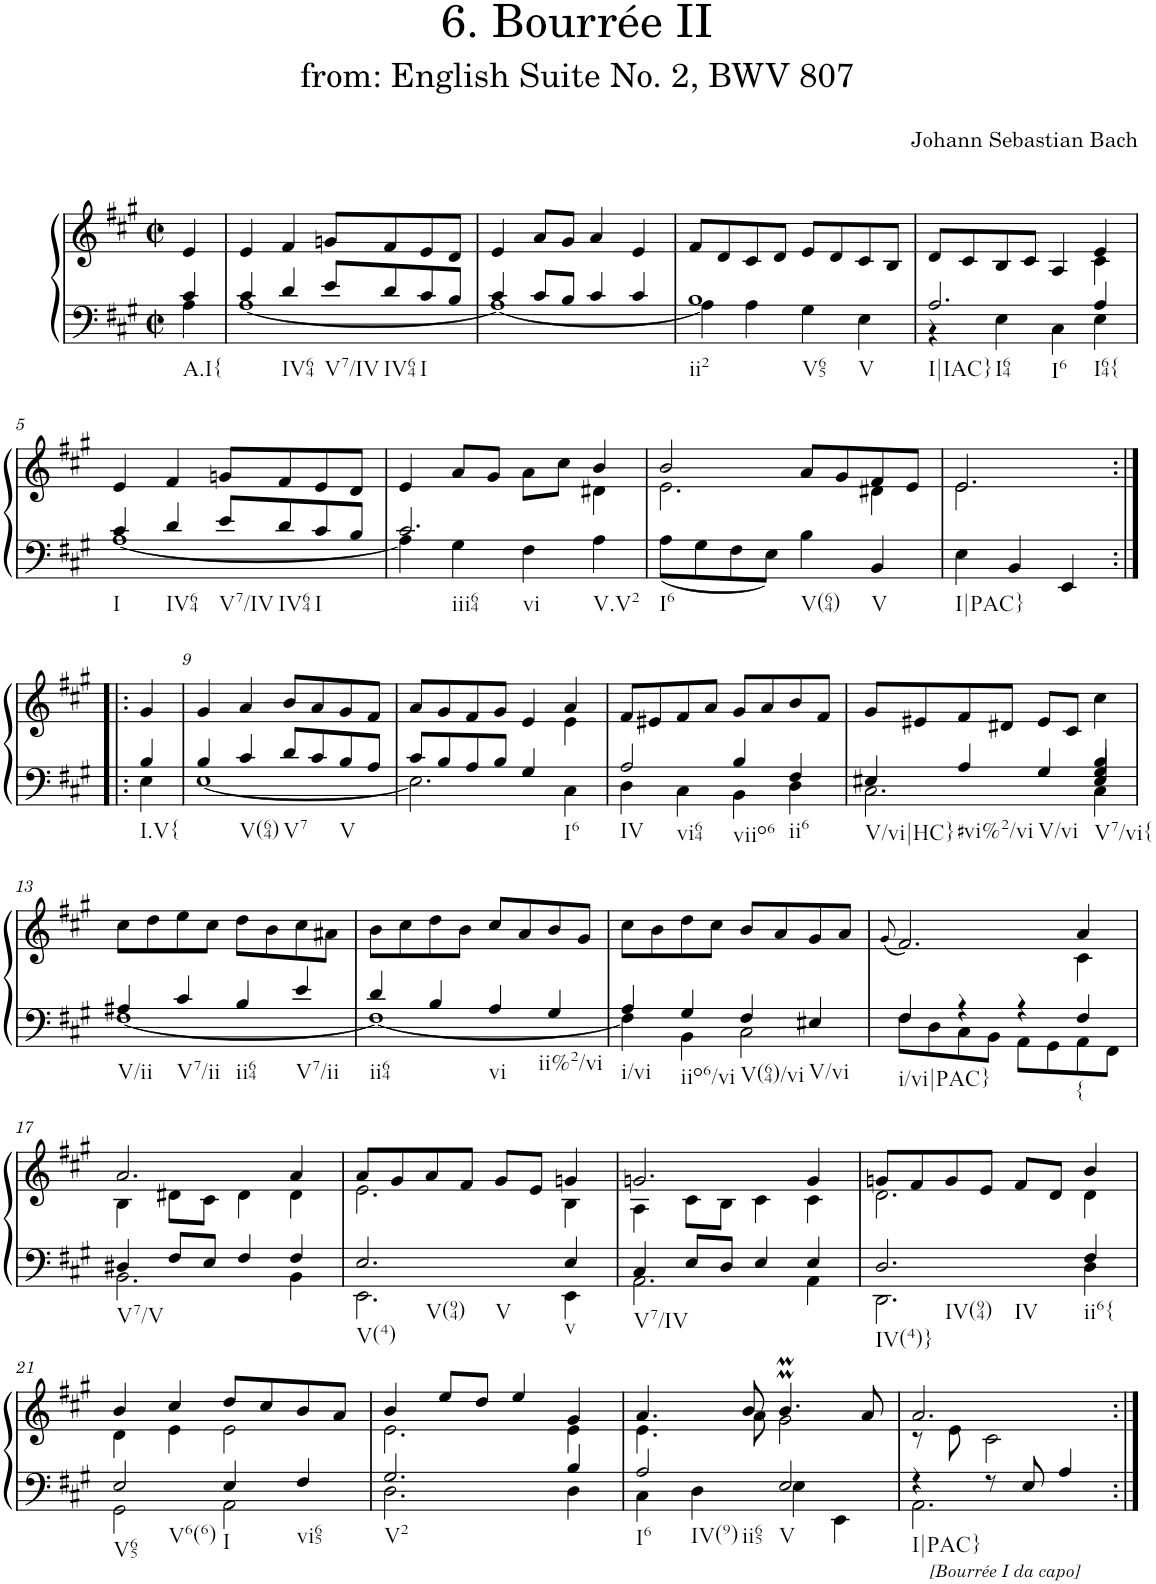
**kern	**kern
*part1	*part1
*staff2	*staff1
*I"Piano	*
*I'Pno.	*
*clefF4	*clefG2
*k[f#c#g#]	*k[f#c#g#]
*M2/2	*M2/2
*met(c|)	*met(c|)
=	=
*^	*
!LO:TX:b:t=A.I{	!	!
4c#/	4A\	4e/
=1	=1	=1
4c#/	[1A	4e/
!LO:TX:b:t=IV64	!	!
4d/	.	4f#/
!LO:TX:b:t=V7/IV	!	!
8e/L	.	8gn/L
!LO:TX:b:t=IV64	!	!
8d/	.	8f#/
!LO:TX:b:t=I	!	!
8c#/	.	8e/
8B/J	.	8d/J
=2	=2	=2
4c#/	1A_	4e/
8c#/L	.	8a/L
8B/J	.	8g#/J
4c#/	.	4a/
4c#/	.	4e/
=3	=3	=3
!LO:TX:b:t=ii2	!	!
!LO:TX:b:t=V65	!	!
!LO:TX:b:t=V	!	!
1B	4A\]	8f#/L
.	.	8d/
.	4A\	8c#/
.	.	8d/J
.	4G#\	8e/L
.	.	8d/
.	4E\	8c#/
.	.	8B/J
=4	=4	=4
*	*	*^
!LO:TX:b:t=I|IAC}	!	!	!
!LO:TX:b:t=I64	!	!	!
!LO:TX:b:t=I6	!	!	!
2.A/	4r	8d/L	2.ryy
.	.	8c#/	.
.	4E\	8B/	.
.	.	8c#/J	.
.	4C#\	4A/	.
!LO:TX:b:t=I64{	!	!	!
4A/	4E\	4e/	4c#\
!!LO:LB:g=z
=5	=5	=5	=5
!LO:TX:b:t=I	!	!	!
*	*	*v	*v
4c#/	[1A	4e/
!LO:TX:b:t=IV64	!	!
4d/	.	4f#/
!LO:TX:b:t=V7/IV	!	!
8e/L	.	8gn/L
!LO:TX:b:t=IV64	!	!
8d/	.	8f#/
!LO:TX:b:t=I	!	!
8c#/	.	8e/
8B/J	.	8d/J
=6	=6	=6
*	*	*^
!LO:TX:b:t=iii64	!	!	!
!LO:TX:b:t=vi	!	!	!
2.c#/	4A\]	4e/	2.ryy
.	4G#\	8a/L	.
.	.	8g#/J	.
.	4F#\	8a\L	.
.	.	8cc#\J	.
!LO:TX:b:t=V.V2	!	!	!
4ryy	4A\	4b/	4d#X\
=7	=7	=7	=7
!LO:TX:b:t=I6	!	!	!
!LO:TX:b:t=V(64)	!	!	!
!LO:TX:b:t=V	!	!	!
1ryy	8A\L	2b/	2.e\
.	8G#\	.	.
.	8F#\	.	.
.	8E\J	.	.
.	4B\	8a/L	.
.	.	8g#/	.
.	4BB/	8f#/	4d#X\
.	.	8e/J	.
=8	=8	=8	=8
!LO:TX:b:t=I|PAC}	!	!	!
2.ryy	4E\	2.e/	2.e\
.	4BB/	.	.
.	4EE/	.	.
*	*	*v	*v
!!LO:LB:g=z
=8X1:|!|:	=8X1:|!|:	=8X1:|!|:
!LO:TX:b:t=I.V{	!	!
4B/	4E\	4g#/
=9	=9	=9
4B/	[1E	4g#/
!LO:TX:b:t=V(64)	!	!
4c#/	.	4a/
!LO:TX:b:t=V7	!	!
8d/L	.	8b/L
8c#/	.	8a/
!LO:TX:b:t=V	!	!
8B/	.	8g#/
8A/J	.	8f#/J
=10	=10	=10
*	*	*^
8c#/L	2.E\]	8a/L	2.ryy
8B/	.	8g#/	.
8A/	.	8f#/	.
8B/J	.	8g#/J	.
4G#/	.	4e/	.
!LO:TX:b:t=I6	!	!	!
4ryy	4C#\	4a/	4e\
=11	=11	=11	=11
!LO:TX:b:t=IV	!	!	!
!LO:TX:b:t=vi64	!	!	!
*	*	*v	*v
2A/	4D\	8f#/L
.	.	8e#X/
.	4C#\	8f#/
.	.	8a/J
!LO:TX:b:t=viio6	!	!
4B/	4BB\	8g#/L
.	.	8a/
!LO:TX:b:t=ii6	!	!
4F#/	4D\	8b/
.	.	8f#/J
=12	=12	=12
*^	*^	*
!LO:TX:b:t=V/vi|HC}	!	!	!	!
4E#X/	2.C#\	2.ryy	2.ryy	8g#/L
.	.	.	.	8e#X/
!LO:TX:b:t=#vi%2/vi	!	!	!	!
4A/	.	.	.	8f#/
.	.	.	.	8d#X/J
!LO:TX:b:t=V/vi	!	!	!	!
4G#/	.	.	.	8e#/L
.	.	.	.	8c#/J
!LO:TX:b:t=V7/vi{	!	!	!	!
4B/	4C#\	4G#/	4E#/	4cc#\
!!LO:LB:g=z
=13	=13	=13	=13	=13
!LO:TX:b:t=V/ii	!	!	!	!
*	*v	*v	*v	*
4A#X/	[1F#	8cc#\L
.	.	8dd\
!LO:TX:b:t=V7/ii	!	!
4c#/	.	8ee\
.	.	8cc#\J
!LO:TX:b:t=ii64	!	!
4B/	.	8dd\L
.	.	8b\
!LO:TX:b:t=V7/ii	!	!
4e/	.	8cc#\
.	.	8a#X\J
=14	=14	=14
!LO:TX:b:t=ii64	!	!
4d/	1F#_	8b\L
.	.	8cc#\
4B/	.	8dd\
.	.	8b\J
!LO:TX:b:t=vi	!	!
4A/	.	8cc#/L
.	.	8a/
!LO:TX:b:t=ii%2/vi	!	!
4G#/	.	8b/
.	.	8g#/J
=15	=15	=15
!LO:TX:b:t=i/vi	!	!
4A/	4F#\]	8cc#\L
.	.	8b\
!LO:TX:b:t=iio6/vi	!	!
4G#/	4BB\	8dd\
.	.	8cc#\J
!LO:TX:b:t=V(64)/vi	!	!
4F#/	2C#\	8b/L
.	.	8a/
!LO:TX:b:t=V/vi	!	!
4E#X/	.	8g#/
.	.	8a/J
=16	=16	=16
.	.	(8qg#/
*	*	*^
!LO:TX:b:t=i/vi|PAC}	!	!	!
4F#/	8F#\L	2.f#/)	2.ryy
.	8D\	.	.
4r	8C#\	.	.
.	8BB\J	.	.
4r	8AA\L	.	.
.	8GG#\	.	.
!LO:TX:b:t={	!	!	!
4F#/	8AA\	4a/	4c#\
.	8FF#\J	.	.
!!LO:LB:g=z	!!
=17	=17	=17	=17
!LO:TX:b:t=V7/V	!	!	!
4D#X/	2.BB\	2.a/	4B\
8F#/L	.	.	8d#X\L
8E/J	.	.	8c#\J
4F#/	.	.	4d#\
4F#/	4BB\	4a/	4d#\
=18	=18	=18	=18
!LO:TX:b:t=V(4)	!	!	!
!LO:TX:b:t=V(94)	!	!	!
!LO:TX:b:t=V	!	!	!
2.E/	2.EE\	8a/L	2.e\
.	.	8g#/	.
.	.	8a/	.
.	.	8f#/J	.
.	.	8g#/L	.
.	.	8e/J	.
!LO:TX:b:t=v	!	!	!
4E/	4EE\	4gn/	4B\
=19	=19	=19	=19
!LO:TX:b:t=V7/IV	!	!	!
4C#/	2.AA\	2.gn/	4A\
8E/L	.	.	8c#\L
8D/J	.	.	8B\J
4E/	.	.	4c#\
4E/	4AA\	4g/	4c#\
=20	=20	=20	=20
!LO:TX:b:t=IV(4)}	!	!	!
!LO:TX:b:t=IV(94)	!	!	!
!LO:TX:b:t=IV	!	!	!
2.D/	2.DD\	8gn/L	2.d\
.	.	8f#/	.
.	.	8g/	.
.	.	8e/J	.
.	.	8f#/L	.
.	.	8d/J	.
!LO:TX:b:t=ii6{	!	!	!
4F#/	4D\	4b/	4d\
!!LO:LB:g=z	!!
=21	=21	=21	=21
!LO:TX:b:t=V65	!	!	!
!LO:TX:b:t=V6(6)	!	!	!
2E/	2GG#\	4b/	4d\
.	.	4cc#/	4e\
!LO:TX:b:t=I	!	!	!
4E/	2AA\	8dd/L	2e\
.	.	8cc#/	.
!LO:TX:b:t=vi65	!	!	!
4F#/	.	8b/	.
.	.	8a/J	.
=22	=22	=22	=22
!LO:TX:b:t=V2	!	!	!
2.G#/	2.D\	4b/	2.e\
.	.	8ee/L	.
.	.	8dd/J	.
.	.	4ee/	.
4B/	4D\	4g#/	4e\
=23	=23	=23	=23
!LO:TX:b:t=I6	!	!	!
!LO:TX:b:t=IV(9)	!	!	!
!LO:TX:b:t=ii65	!	!	!
2A/	4C#\	4.a/	4.e\
.	4D\	.	.
.	.	8b/	8a\
!LO:TX:b:t=V	!	!	!
2E/	4E\	4.bMM/	2g#\
.	4EE\	.	.
.	.	8a/	.
=24	=24	=24	=24
!LO:TX:b:t=I|PAC}	!	!	!
4r	2.AA\	2.a/	8r
.	.	.	8e\
8r	.	.	2c#\
8E/	.	.	.
!LO:TX:b:i:t=[Bourrée I da capo]	!	!	!
4A/	.	.	.
*v	*v	*	*
*	*v	*v
=:|!	=:|!
*-	*-
